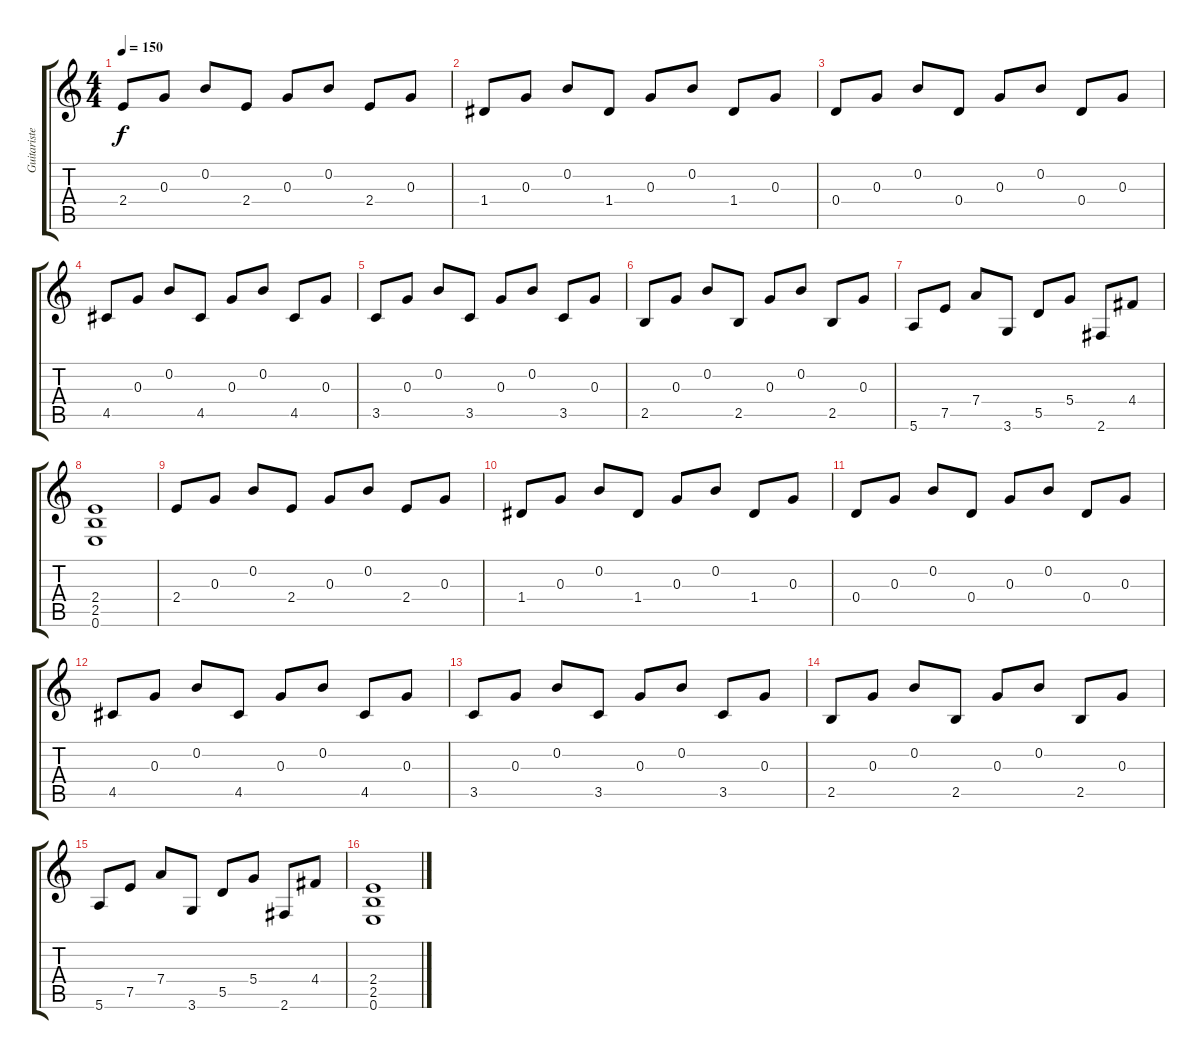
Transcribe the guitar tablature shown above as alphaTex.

\track ("Guitariste clean" "Guitariste") {instrument acousticguitarsteel}
\staff {score tabs}
\tuning (E4 B3 G3 D3 A2 E2) {hide}
\ts (4 4)
\tempo 150
\clef g2
\ks c
2.4.8{dy f} 0.3.8 0.2.8 2.4.8 0.3.8 0.2.8 2.4.8 0.3.8 |
1.4.8 0.3.8 0.2.8 1.4.8 0.3.8 0.2.8 1.4.8 0.3.8 |
0.4.8 0.3.8 0.2.8 0.4.8 0.3.8 0.2.8 0.4.8 0.3.8 |
4.5.8 0.3.8 0.2.8 4.5.8 0.3.8 0.2.8 4.5.8 0.3.8 |
3.5.8 0.3.8 0.2.8 3.5.8 0.3.8 0.2.8 3.5.8 0.3.8 |
2.5.8 0.3.8 0.2.8 2.5.8 0.3.8 0.2.8 2.5.8 0.3.8 |
5.6.8 7.5.8 7.4.8 3.6.8 5.5.8 5.4.8 2.6.8 4.4.8 |
(2.4 2.5 0.6).1 |
2.4.8 0.3.8 0.2.8 2.4.8 0.3.8 0.2.8 2.4.8 0.3.8 |
1.4.8 0.3.8 0.2.8 1.4.8 0.3.8 0.2.8 1.4.8 0.3.8 |
0.4.8 0.3.8 0.2.8 0.4.8 0.3.8 0.2.8 0.4.8 0.3.8 |
4.5.8 0.3.8 0.2.8 4.5.8 0.3.8 0.2.8 4.5.8 0.3.8 |
3.5.8 0.3.8 0.2.8 3.5.8 0.3.8 0.2.8 3.5.8 0.3.8 |
2.5.8 0.3.8 0.2.8 2.5.8 0.3.8 0.2.8 2.5.8 0.3.8 |
5.6.8 7.5.8 7.4.8 3.6.8 5.5.8 5.4.8 2.6.8 4.4.8 |
(2.4 2.5 0.6).1
